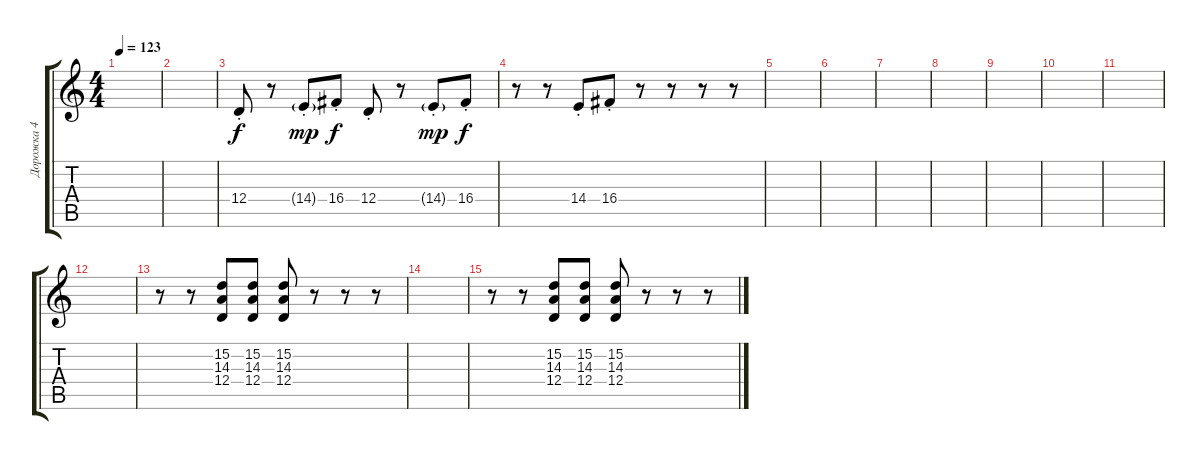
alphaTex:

\track ("Дорожка 4" "Дорожка 4") {instrument flute}
\staff {score tabs}
\tuning (E4 B3 G3 D3 A2 E2) {hide}
\ts (4 4)
\tempo 123
\clef g2
\ks c
|
|
12.4{st}.8 r.8 14.4{g st}.8{dy mp} 16.4{st}.8{dy f} 12.4{st}.8 r.8 14.4{g st}.8{dy mp} 16.4{st}.8{dy f} |
r.8 r.8 14.4{st}.8 16.4{st}.8 r.8 r.8 r.8 r.8 |
|
|
|
|
|
|
|
|
r.8 r.8 (15.2 14.3 12.4).8 (15.2 14.3 12.4).8 (15.2 14.3 12.4).8 r.8 r.8 r.8 |
|
r.8 r.8 (15.2 14.3 12.4).8 (15.2 14.3 12.4).8 (15.2 14.3 12.4).8 r.8 r.8 r.8
